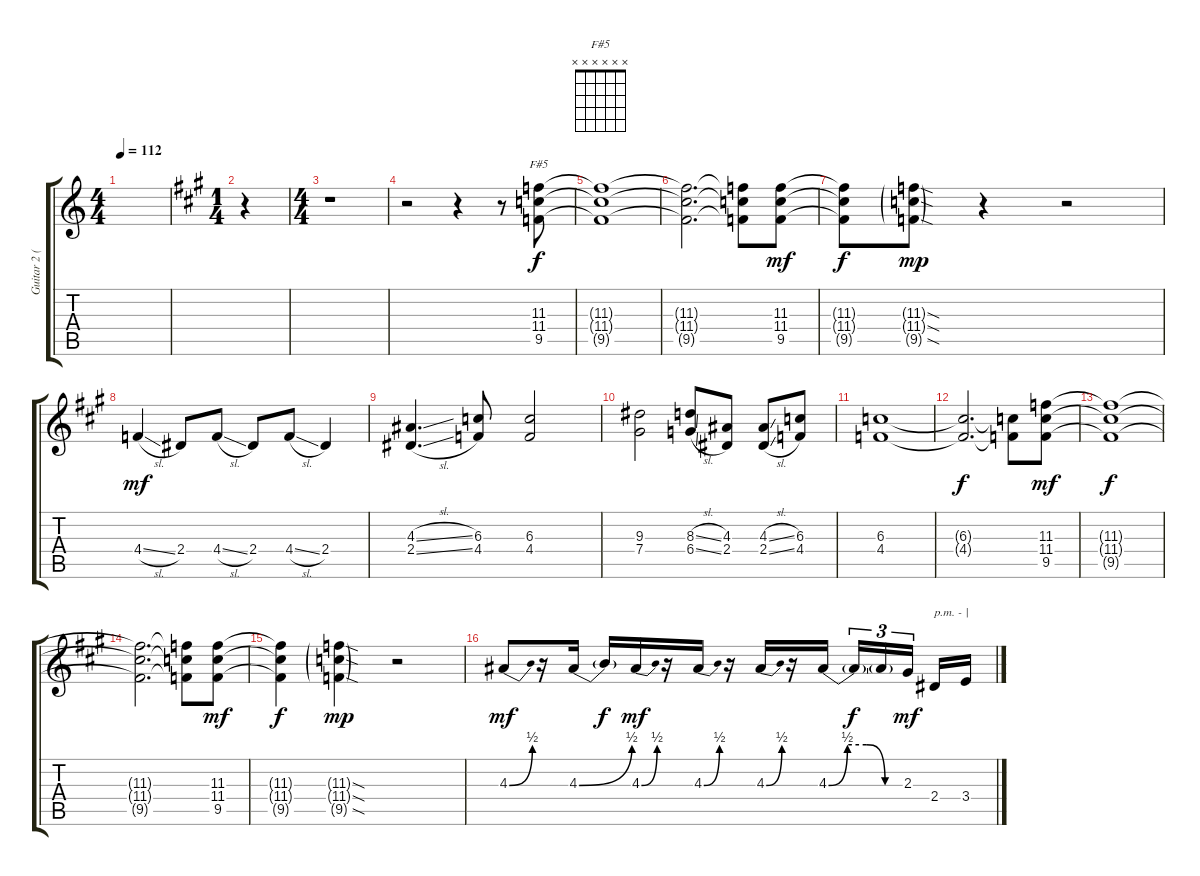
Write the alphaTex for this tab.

\track ("Guitar 2 (Izzy)" "Guitar 2 (") {instrument overdrivenguitar}
\staff {score tabs}
\tuning (Eb4 Bb3 Gb3 Db3 Ab2 Eb2) {hide}
\chord ("F#5" x x x x x x)
\ts (4 4)
\tempo 112
\clef g2
\ks c
|
\ts (1 4)
\ks f#minor
r.4 |
\ts (4 4)
r.1 |
r.2 r.4 r.8 (11.3 11.4 9.5).8{ch "F#5"} |
(11.3{t} 11.4{t} 9.5{t}).1{dy f} |
(11.3{t} 11.4{t} 9.5{t}).2{d} (11.3{t} 11.4{t} 9.5{t}).8 (11.3 11.4 9.5).8{dy mf} |
(11.3{t} 11.4{t} 9.5{t}).8{dy f} (11.3{sod g} 11.4{sod g} 9.5{sod g}).8{dy mp} r.4 r.2 |
4.4{sl}.4{dy mf} 2.4.8 4.4{sl}.8 2.4.8 4.4{sl}.8 2.4.4 |
(4.3{sl} 2.4{sl}).4{d} (6.3 4.4).8 (6.3 4.4).2 |
(9.3 7.4).2 (8.3{sl} 6.4{sl}).8 (4.3 2.4).8 (4.3{sl} 2.4{sl}).8 (6.3 4.4).8 |
(6.3 4.4).1 |
(6.3{t} 4.4{t}).2{d dy f} (6.3{t} 4.4{t}).8 (11.3 11.4 9.5).8{dy mf} |
(11.3{t} 11.4{t} 9.5{t}).1{dy f} |
(11.3{t} 11.4{t} 9.5{t}).2{d} (11.3{t} 11.4{t} 9.5{t}).8 (11.3 11.4 9.5).8{dy mf} |
(11.3{t} 11.4{t} 9.5{t}).4{dy f} (11.3{sod g} 11.4{sod g} 9.5{sod g}).4{dy mp} r.2 |
4.3{be (bend 0 0 60 2)}.8{dy mf} r.16 4.3{be (bend 0 0 60 2)}.16 4.3{t}.16{dy f} 4.3{be (bend 0 0 60 2)}.16{dy mf} r.16 4.3{be (bend 0 0 60 2)}.16 r.16 4.3{be (bend 0 0 60 2)}.16 r.16 4.3{be (custom 0 0 15 2 30 2 45 0 60 0)}.16 4.3{t}.16{tu (3 2) dy f} 4.3{t}.16{tu (3 2)} 2.3.16{tu (3 2) dy mf} 2.4.16{txt "p.m. - |"} 3.4.16
